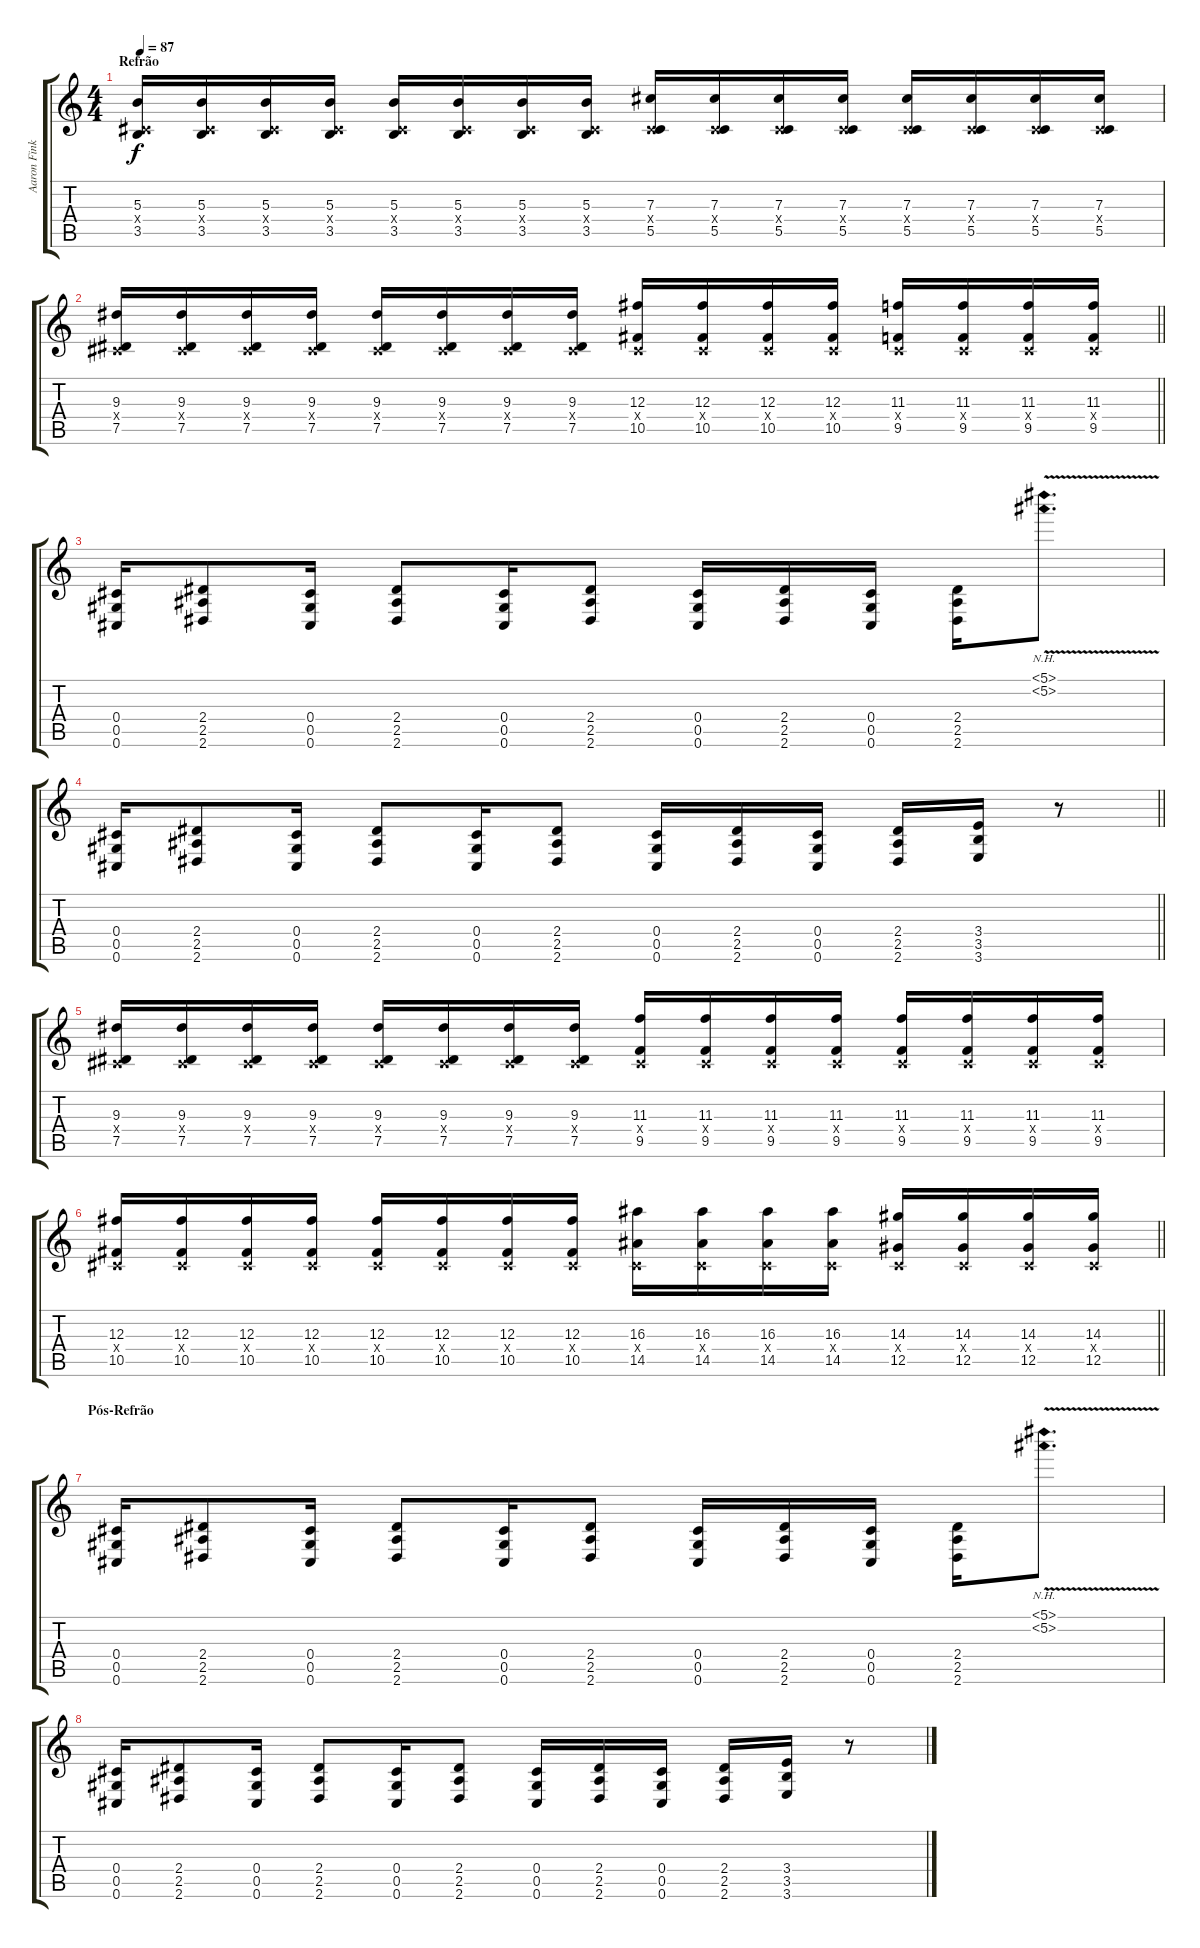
\track ("Aaron Fink" "Aaron Fink") {instrument distortionguitar}
\staff {score tabs}
\tuning (Eb4 Bb3 Gb3 Db3 Ab2 Db2) {hide}
\ts (4 4)
\section ("" "Refrão")
\tempo 87
\clef g2
\ks c
(5.3 0.4{x} 3.5).16{dy f} (5.3 0.4{x} 3.5).16 (5.3 0.4{x} 3.5).16 (5.3 0.4{x} 3.5).16 (5.3 0.4{x} 3.5).16 (5.3 0.4{x} 3.5).16 (5.3 0.4{x} 3.5).16 (5.3 0.4{x} 3.5).16 (7.3 0.4{x} 5.5).16 (7.3 0.4{x} 5.5).16 (7.3 0.4{x} 5.5).16 (7.3 0.4{x} 5.5).16 (7.3 0.4{x} 5.5).16 (7.3 0.4{x} 5.5).16 (7.3 0.4{x} 5.5).16 (7.3 0.4{x} 5.5).16 |
\barLineRight lightlight
(9.3 0.4{x} 7.5).16 (9.3 0.4{x} 7.5).16 (9.3 0.4{x} 7.5).16 (9.3 0.4{x} 7.5).16 (9.3 0.4{x} 7.5).16 (9.3 0.4{x} 7.5).16 (9.3 0.4{x} 7.5).16 (9.3 0.4{x} 7.5).16 (12.3 0.4{x} 10.5).16 (12.3 0.4{x} 10.5).16 (12.3 0.4{x} 10.5).16 (12.3 0.4{x} 10.5).16 (11.3 0.4{x} 9.5).16 (11.3 0.4{x} 9.5).16 (11.3 0.4{x} 9.5).16 (11.3 0.4{x} 9.5).16 |
(0.4 0.5 0.6).16 (2.4 2.5 2.6).8 (0.4 0.5 0.6).16 (2.4 2.5 2.6).8 (0.4 0.5 0.6).16 (2.4 2.5 2.6).8 (0.4 0.5 0.6).16 (2.4 2.5 2.6).16 (0.4 0.5 0.6).16 (2.4 2.5 2.6).16 (5.1{nh v} 5.2{nh}).8{d} |
\barLineRight lightlight
(0.4 0.5 0.6).16 (2.4 2.5 2.6).8 (0.4 0.5 0.6).16 (2.4 2.5 2.6).8 (0.4 0.5 0.6).16 (2.4 2.5 2.6).8 (0.4 0.5 0.6).16 (2.4 2.5 2.6).16 (0.4 0.5 0.6).16 (2.4 2.5 2.6).16 (3.4 3.5 3.6).16 r.8 |
(9.3 0.4{x} 7.5).16 (9.3 0.4{x} 7.5).16 (9.3 0.4{x} 7.5).16 (9.3 0.4{x} 7.5).16 (9.3 0.4{x} 7.5).16 (9.3 0.4{x} 7.5).16 (9.3 0.4{x} 7.5).16 (9.3 0.4{x} 7.5).16 (11.3 0.4{x} 9.5).16 (11.3 0.4{x} 9.5).16 (11.3 0.4{x} 9.5).16 (11.3 0.4{x} 9.5).16 (11.3 0.4{x} 9.5).16 (11.3 0.4{x} 9.5).16 (11.3 0.4{x} 9.5).16 (11.3 0.4{x} 9.5).16 |
\barLineRight lightlight
(12.3 0.4{x} 10.5).16 (12.3 0.4{x} 10.5).16 (12.3 0.4{x} 10.5).16 (12.3 0.4{x} 10.5).16 (12.3 0.4{x} 10.5).16 (12.3 0.4{x} 10.5).16 (12.3 0.4{x} 10.5).16 (12.3 0.4{x} 10.5).16 (16.3 0.4{x} 14.5).16 (16.3 0.4{x} 14.5).16 (16.3 0.4{x} 14.5).16 (16.3 0.4{x} 14.5).16 (14.3 0.4{x} 12.5).16 (14.3 0.4{x} 12.5).16 (14.3 0.4{x} 12.5).16 (14.3 0.4{x} 12.5).16 |
\section ("" "Pós-Refrão")
(0.4 0.5 0.6).16 (2.4 2.5 2.6).8 (0.4 0.5 0.6).16 (2.4 2.5 2.6).8 (0.4 0.5 0.6).16 (2.4 2.5 2.6).8 (0.4 0.5 0.6).16 (2.4 2.5 2.6).16 (0.4 0.5 0.6).16 (2.4 2.5 2.6).16 (5.1{nh v} 5.2{nh}).8{d} |
(0.4 0.5 0.6).16 (2.4 2.5 2.6).8 (0.4 0.5 0.6).16 (2.4 2.5 2.6).8 (0.4 0.5 0.6).16 (2.4 2.5 2.6).8 (0.4 0.5 0.6).16 (2.4 2.5 2.6).16 (0.4 0.5 0.6).16 (2.4 2.5 2.6).16 (3.4 3.5 3.6).16 r.8
